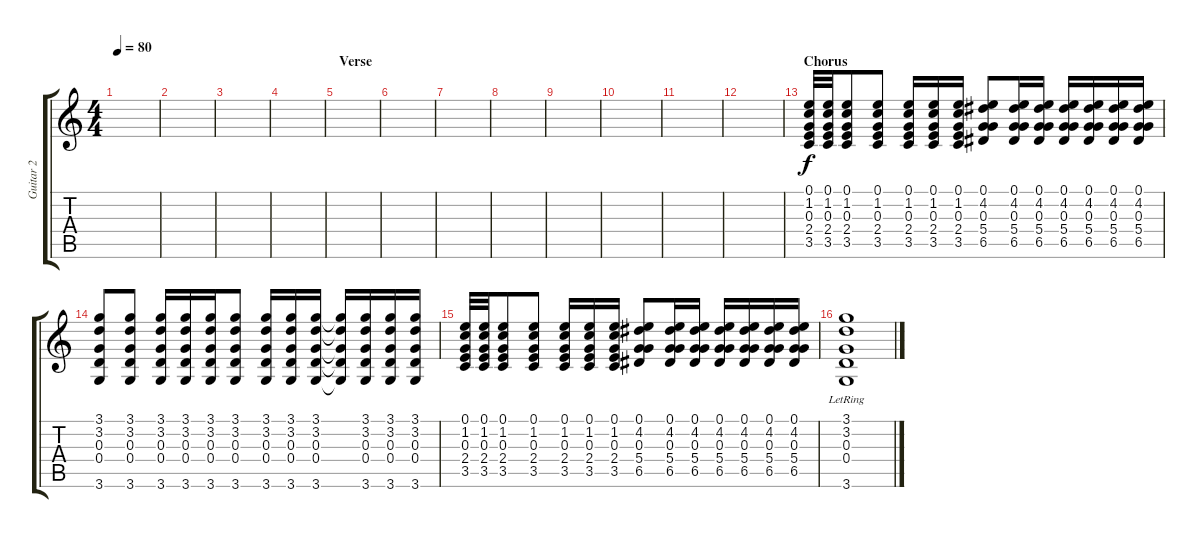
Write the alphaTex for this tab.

\track ("Guitar 2" "Guitar 2") {instrument electricguitarclean}
\staff {score tabs}
\tuning (E4 B3 G3 D3 A2 E2) {hide}
\ts (4 4)
\tempo 80
\clef g2
\ks c
|
|
|
|
\section ("" "Verse")
|
|
|
|
|
|
|
|
\section ("" "Chorus")
(0.1 1.2 0.3 2.4 3.5).32 (0.1 1.2 0.3 2.4 3.5).32 (0.1 1.2 0.3 2.4 3.5).8 (0.1 1.2 0.3 2.4 3.5).8 (0.1 1.2 0.3 2.4 3.5).16 (0.1 1.2 0.3 2.4 3.5).16 (0.1 1.2 0.3 2.4 3.5).16 (0.1 4.2 0.3 5.4 6.5).8 (0.1 4.2 0.3 5.4 6.5).16 (0.1 4.2 0.3 5.4 6.5).16 (0.1 4.2 0.3 5.4 6.5).16 (0.1 4.2 0.3 5.4 6.5).16 (0.1 4.2 0.3 5.4 6.5).16 (0.1 4.2 0.3 5.4 6.5).16 |
(3.1 3.2 0.3 0.4 3.6).8 (3.1 3.2 0.3 0.4 3.6).8 (3.1 3.2 0.3 0.4 3.6).16 (3.1 3.2 0.3 0.4 3.6).16 (3.1 3.2 0.3 0.4 3.6).16 (3.1 3.2 0.3 0.4 3.6).8 (3.1 3.2 0.3 0.4 3.6).16 (3.1 3.2 0.3 0.4 3.6).16 (3.1 3.2 0.3 0.4 3.6).16 (3.1{t} 3.2{t} 0.3{t} 0.4{t} 3.6{t}).16 (3.1 3.2 0.3 0.4 3.6).16 (3.1 3.2 0.3 0.4 3.6).16 (3.1 3.2 0.3 0.4 3.6).16 |
(0.1 1.2 0.3 2.4 3.5).32 (0.1 1.2 0.3 2.4 3.5).32 (0.1 1.2 0.3 2.4 3.5).8 (0.1 1.2 0.3 2.4 3.5).8 (0.1 1.2 0.3 2.4 3.5).16 (0.1 1.2 0.3 2.4 3.5).16 (0.1 1.2 0.3 2.4 3.5).16 (0.1 4.2 0.3 5.4 6.5).8 (0.1 4.2 0.3 5.4 6.5).16 (0.1 4.2 0.3 5.4 6.5).16 (0.1 4.2 0.3 5.4 6.5).16 (0.1 4.2 0.3 5.4 6.5).16 (0.1 4.2 0.3 5.4 6.5).16 (0.1 4.2 0.3 5.4 6.5).16 |
(3.1{lr} 3.2 0.3 0.4 3.6).1
